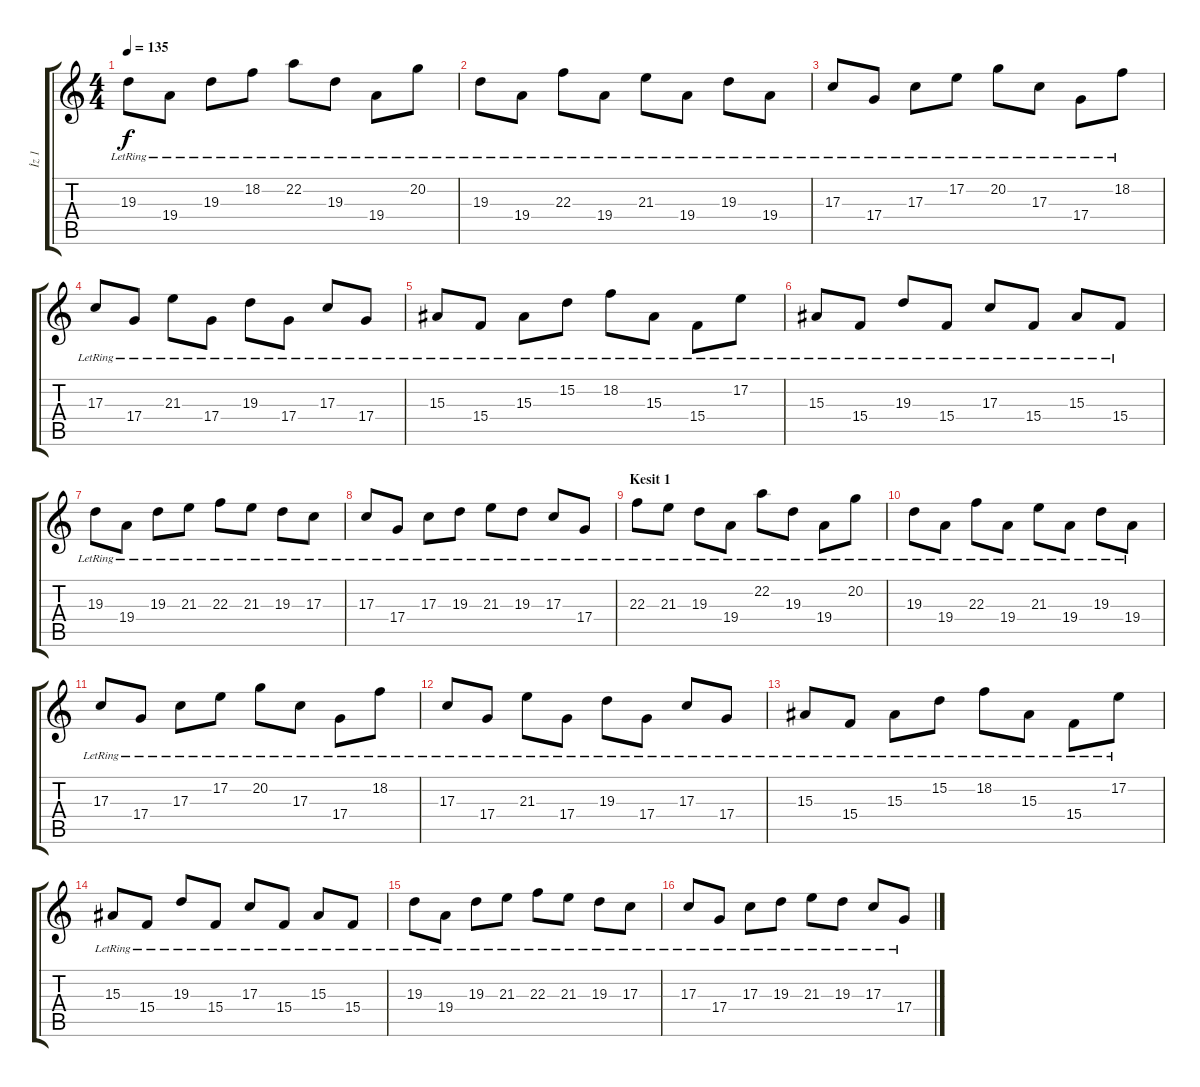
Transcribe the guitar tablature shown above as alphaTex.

\track ("İz 1" "İz 1") {instrument brightacousticpiano}
\staff {score tabs}
\tuning (E4 B3 G3 D3 A2 E2) {hide}
\ts (4 4)
\tempo 135
\clef g2
\ks c
19.3{lr}.8{dy f} 19.4{lr}.8 19.3{lr}.8 18.2{lr}.8 22.2{lr}.8 19.3{lr}.8 19.4{lr}.8 20.2{lr}.8 |
19.3{lr}.8 19.4{lr}.8 22.3{lr}.8 19.4{lr}.8 21.3{lr}.8 19.4{lr}.8 19.3{lr}.8 19.4{lr}.8 |
17.3{lr}.8 17.4{lr}.8 17.3{lr}.8 17.2{lr}.8 20.2{lr}.8 17.3{lr}.8 17.4{lr}.8 18.2{lr}.8 |
17.3{lr}.8 17.4{lr}.8 21.3{lr}.8 17.4{lr}.8 19.3{lr}.8 17.4{lr}.8 17.3{lr}.8 17.4{lr}.8 |
15.3{lr}.8 15.4{lr}.8 15.3{lr}.8 15.2{lr}.8 18.2{lr}.8 15.3{lr}.8 15.4{lr}.8 17.2{lr}.8 |
15.3{lr}.8 15.4{lr}.8 19.3{lr}.8 15.4{lr}.8 17.3{lr}.8 15.4{lr}.8 15.3{lr}.8 15.4{lr}.8 |
19.3{lr}.8 19.4{lr}.8 19.3{lr}.8 21.3{lr}.8 22.3{lr}.8 21.3{lr}.8 19.3{lr}.8 17.3{lr}.8 |
17.3{lr}.8 17.4{lr}.8 17.3{lr}.8 19.3{lr}.8 21.3{lr}.8 19.3{lr}.8 17.3{lr}.8 17.4{lr}.8 |
\section ("" "Kesit 1")
22.3{lr}.8 21.3{lr}.8 19.3{lr}.8 19.4{lr}.8 22.2{lr}.8 19.3{lr}.8 19.4{lr}.8 20.2{lr}.8 |
19.3{lr}.8 19.4{lr}.8 22.3{lr}.8 19.4{lr}.8 21.3{lr}.8 19.4{lr}.8 19.3{lr}.8 19.4{lr}.8 |
17.3{lr}.8 17.4{lr}.8 17.3{lr}.8 17.2{lr}.8 20.2{lr}.8 17.3{lr}.8 17.4{lr}.8 18.2{lr}.8 |
17.3{lr}.8 17.4{lr}.8 21.3{lr}.8 17.4{lr}.8 19.3{lr}.8 17.4{lr}.8 17.3{lr}.8 17.4{lr}.8 |
15.3{lr}.8 15.4{lr}.8 15.3{lr}.8 15.2{lr}.8 18.2{lr}.8 15.3{lr}.8 15.4{lr}.8 17.2{lr}.8 |
15.3{lr}.8 15.4{lr}.8 19.3{lr}.8 15.4{lr}.8 17.3{lr}.8 15.4{lr}.8 15.3{lr}.8 15.4{lr}.8 |
19.3{lr}.8 19.4{lr}.8 19.3{lr}.8 21.3{lr}.8 22.3{lr}.8 21.3{lr}.8 19.3{lr}.8 17.3{lr}.8 |
17.3{lr}.8 17.4{lr}.8 17.3{lr}.8 19.3{lr}.8 21.3{lr}.8 19.3{lr}.8 17.3{lr}.8 17.4{lr}.8
